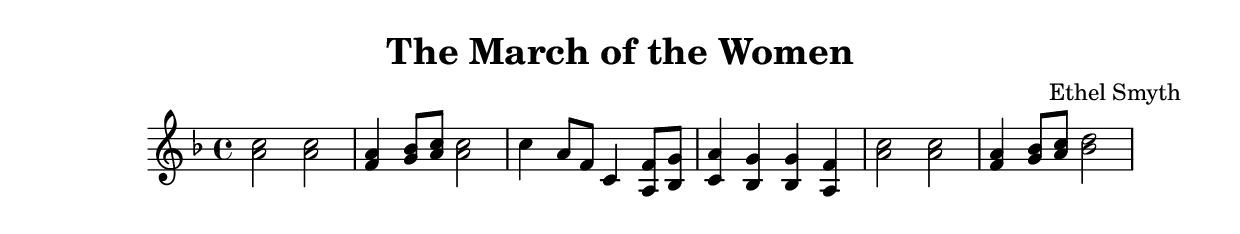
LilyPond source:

\header {
  title = "The March of the Women"
  composer = "Ethel Smyth"
}

\score {
  \new Staff {
    \clef treble \time 4/4 \key f \major 
    \relative c'' {
    <a c>2 <a c> | 
    <f a>4 <g bes>8 <a c> <a c>2 | 
    c4 a8 f c4 <a f'>8 <bes g'> |
    <c a'>4 <bes g'> <bes g'> <a f'> | 
    <a' c>2 <a c> | 
    <f a>4 <g bes>8 <a c> <bes d>2 | 
    
    }
  }

  \layout {}
  \midi {}
}